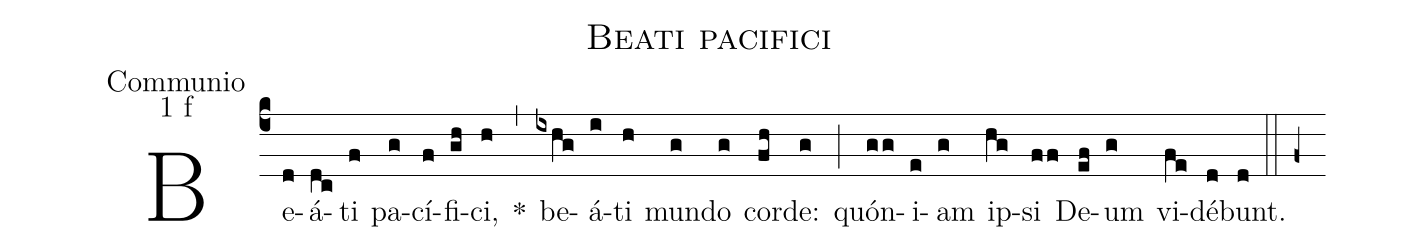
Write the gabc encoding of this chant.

name: Beati pacifici;
office-part: Communio;
mode: 1;
mode-differentia: f;
%%
(c4)

Be(d)á(dc)ti(f) pa(g)cí(f)fi(gh)ci,(h) *(,) be(ixhg)á(i)ti(h) mun(g)do(g) cor(fh)de:(g) (;) quón(gg)i(e)am(g) ip(hg)si(ff) De(ef)um(g) vi(fe)dé(d)bunt.(d)

(::)

(f+)
